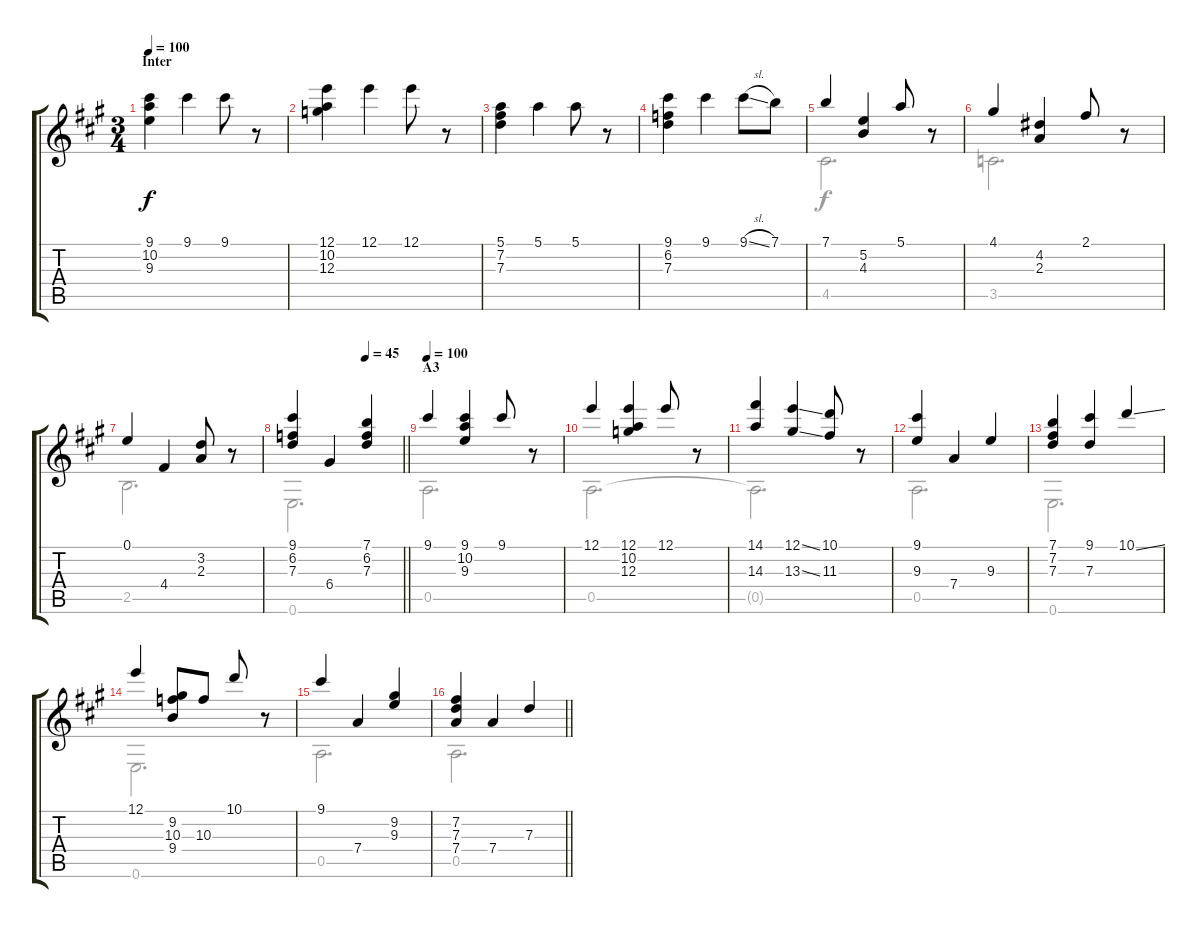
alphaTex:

\track "" {instrument acousticguitarsteel}
\staff {score tabs}
\tuning (E4 B3 G3 D3 A2 E2) {hide}
\voice
\ts (3 4)
\section ("" "Inter")
\tempo 100
\clef g2
\ks a
(9.1 10.2 9.3).4{dy f} 9.1.4 9.1.8 r.8 |
(12.1 10.2 12.3).4 12.1.4 12.1.8 r.8 |
(5.1 7.2 7.3).4 5.1.4 5.1.8 r.8 |
(9.1 6.2 7.3).4 9.1.4 9.1{sl}.8 7.1.8 |
7.1.4 (5.2 4.3).4 5.1.8 r.8 |
4.1.4 (4.2 2.3).4 2.1.8 r.8 |
0.1.4 4.4.4 (3.2 2.3).8 r.8 |
\tempo (45 0.6666666666666666)
\barLineRight lightlight
(9.1 6.2 7.3).4 6.4.4 (7.1 6.2 7.3).4 |
\section ("" "A3")
\tempo 100
9.1.4 (9.1 10.2 9.3).4 9.1.8 r.8 |
12.1.4 (12.1 10.2 12.3).4 12.1.8 r.8 |
(14.1 14.3).4 (12.1{ss} 13.3{ss}).4 (10.1 11.3).8 r.8 |
(9.1 9.3).4 7.4.4 9.3.4 |
(7.1 7.2 7.3).4 (9.1 7.3).4 10.1{ss}.4 |
12.1.4 (9.2 10.3 9.4).8 10.3.8 10.1.8 r.8 |
9.1.4 7.4.4 (9.2 9.3).4 |
\barLineRight lightlight
(7.2 7.3 7.4).4 7.4.4 7.3.4
\voice
\clef g2
\ottava regular
\simile none
\ks a
|
|
|
|
4.5.2{d} |
3.5.2{d} |
2.5.2{d} |
\barLineRight lightlight
0.6.2{d} |
0.5.2{d} |
0.5.2{d} |
0.5{t}.2{d} |
0.5.2{d} |
0.6.2{d} |
0.6.2{d} |
0.5.2{d} |
\barLineRight lightlight
0.5.2{d}
